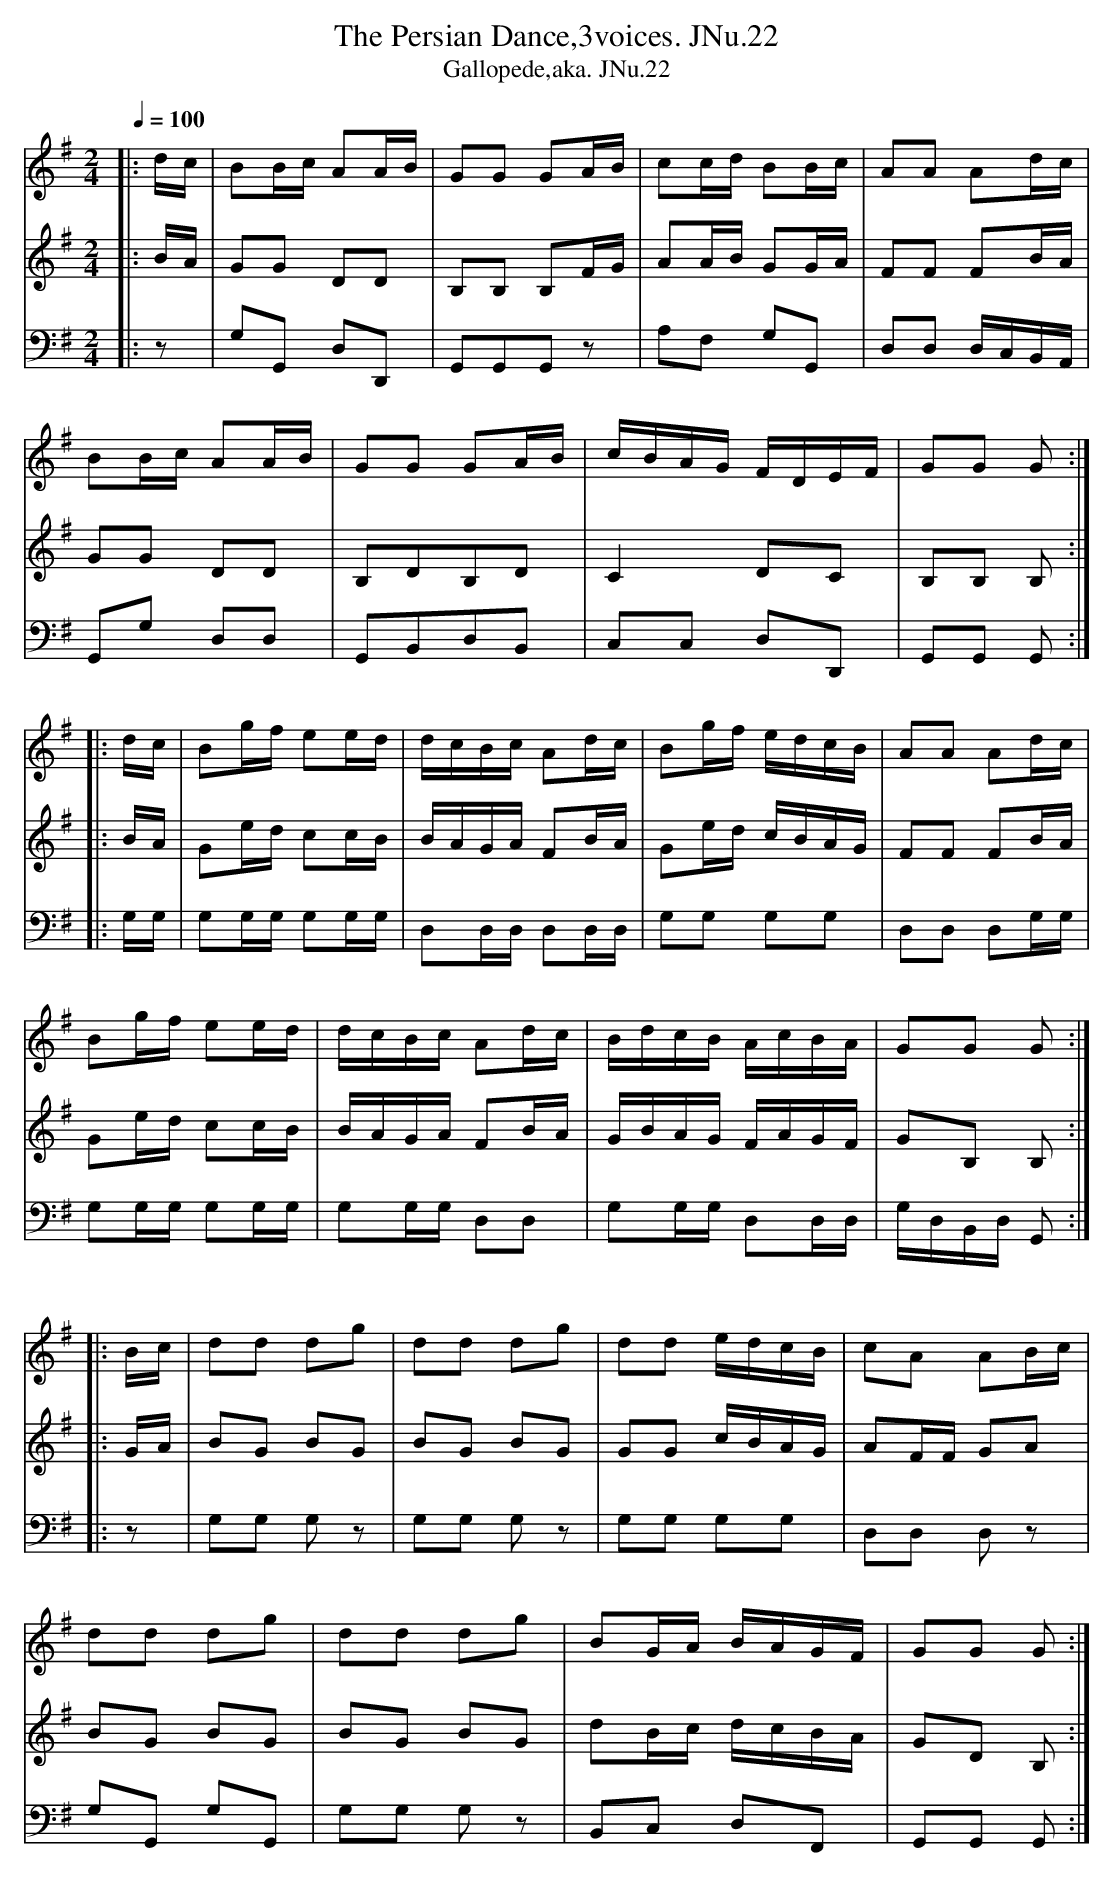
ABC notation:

X:1
T:Persian Dance,3voices. JNu.22, The
T:Gallopede,aka. JNu.22
M:2/4
L:1/8
Q:1/4=100
V:1
V:2
V:3 clef=bass
K:G
[V:1] |: d/c/ | BB/c/ AA/B/ | GG GA/B/ | cc/d/ BB/c/ | AA Ad/c/ |
[V:2] |: B/A/ | GG DD | B,B, B,F/G/ | AA/B/ GG/A/ | FF FB/A/ |
[V:3] |: z | G,G,, D,D,, | G,,G,,G,,z | A,F, G,G,, | D,D, D,/C,/B,,/A,,/ |
[V:1] BB/c/ AA/B/ | GG GA/B/ | c/B/A/G/ F/D/E/F/ | GG G :|
[V:2] GG DD | B,DB,D | C2DC | B,B, B, :|
[V:3] G,,G, D,D, | G,,B,,D,B,, | C,C, D,D,, | G,,G,, G,, :|
[V:1] |: d/c/ | Bg/f/ ee/d/ | d/c/B/c/ Ad/c/ | Bg/f/ e/d/c/B/ | AA Ad/c/ |
[V:2] |: B/A/ | Ge/d/ cc/B/ | B/A/G/A/ FB/A/ | Ge/d/ c/B/A/G/ | FF FB/A/ |
[V:3] |: G,/G,/ | G,G,/G,/ G,G,/G,/ | D,D,/D,/ D,D,/D,/ | G,G, G,G, | D,D, D,G,/G,/ |
[V:1] Bg/f/ ee/d/ | d/c/B/c/ Ad/c/ | B/d/c/B/ A/c/B/A/ | GG G :|
[V:2] Ge/d/ cc/B/ | B/A/G/A/ FB/A/ | G/B/A/G/ F/A/G/F/ | GB, B, :|
[V:3] G,G,/G,/ G,G,/G,/ | G,G,/G,/ D,D, | G,G,/G,/ D,D,/D,/ | G,/D,/B,,/D,/ G,, :|
[V:1] |: B/c/ | dd dg | dd dg | dd e/d/c/B/ | cA AB/c/ |
[V:2] |: G/A/ | BG BG | BG BG | GG c/B/A/G/ | AF/F/ GA |
[V:3] |: z | G,G, G,z | G,G, G,z | G,G, G,G, | D,D, D,z |
[V:1] dd dg | dd dg | BG/A/ B/A/G/F/ | GG G :|
[V:2] BG BG | BG BG | dB/c/ d/c/B/A/ | GD B, :|
[V:3] G,G,, G,G,, | G,G, G,z | B,,C, D,F,, | G,,G,, G,, :|
